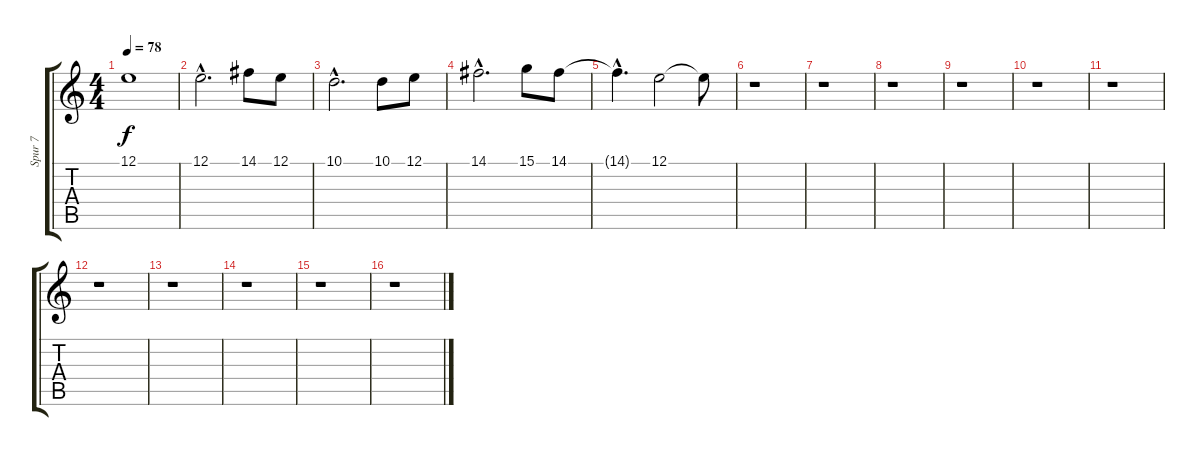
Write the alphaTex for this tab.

\track ("Spur 7" "Spur 7") {instrument choiraahs}
\staff {score tabs}
\tuning (E4 B3 G3 D3 A2 E2) {hide}
\ts (4 4)
\tempo 78
\clef g2
\ks c
12.1.1{dy f} |
12.1{hac}.2{d} 14.1.8 12.1.8 |
10.1{hac}.2{d} 10.1.8 12.1.8 |
14.1{hac}.2{d} 15.1.8 14.1.8 |
14.1{hac t}.4{d} 12.1.2 12.1{t}.8 |
r.1 |
r.1 |
r.1 |
r.1 |
r.1 |
r.1 |
r.1 |
r.1 |
r.1 |
r.1 |
r.1
